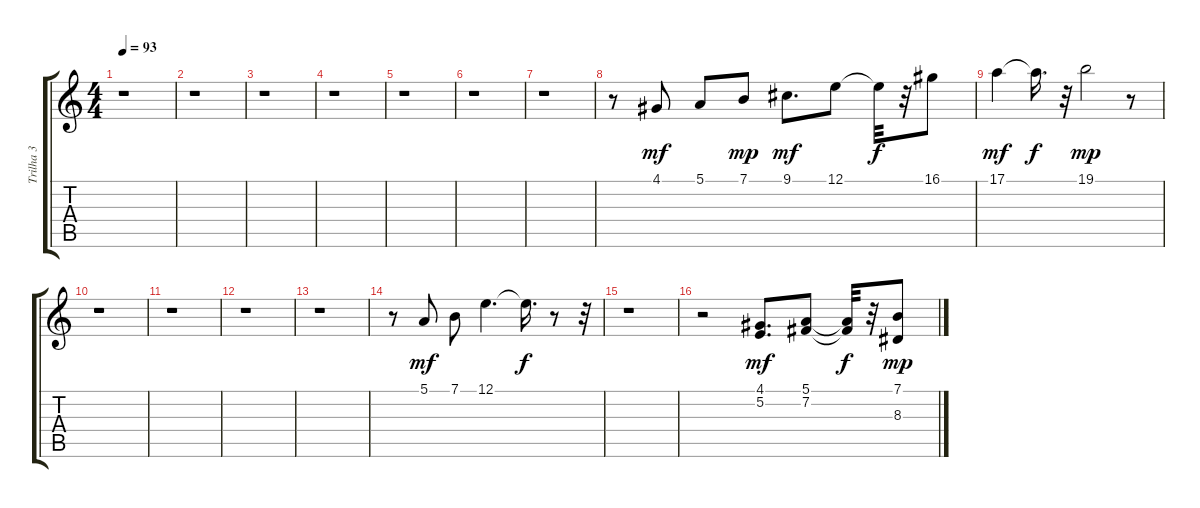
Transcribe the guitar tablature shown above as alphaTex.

\track ("Trilha 3" "Trilha 3") {instrument acousticgrandpiano}
\staff {score tabs}
\tuning (E4 B3 G3 D3 A2 E2) {hide}
\ts (4 4)
\tempo 93
\clef g2
\ks c
r.1{dy mp} |
r.1 |
r.1 |
r.1 |
r.1 |
r.1 |
r.1 |
r.8 4.1.8{dy mf} 5.1.8 7.1.8{dy mp} 9.1.8{d dy mf} 12.1.8 12.1{t}.32{dy f} r.32 16.1.8 |
17.1.4{dy mf} 17.1{t}.16{d dy f} r.32 19.1.2{dy mp} r.8 |
r.1 |
r.1 |
r.1 |
r.1 |
r.8 5.1.8{dy mf} 7.1.8 12.1.4{d} 12.1{t}.16{d dy f} r.8 r.32 |
r.1 |
r.2 (4.1 5.2).8{d dy mf} (5.1 7.2).8 (5.1{t} 7.2{t}).32{dy f} r.32 (7.1 8.3).8{dy mp}
